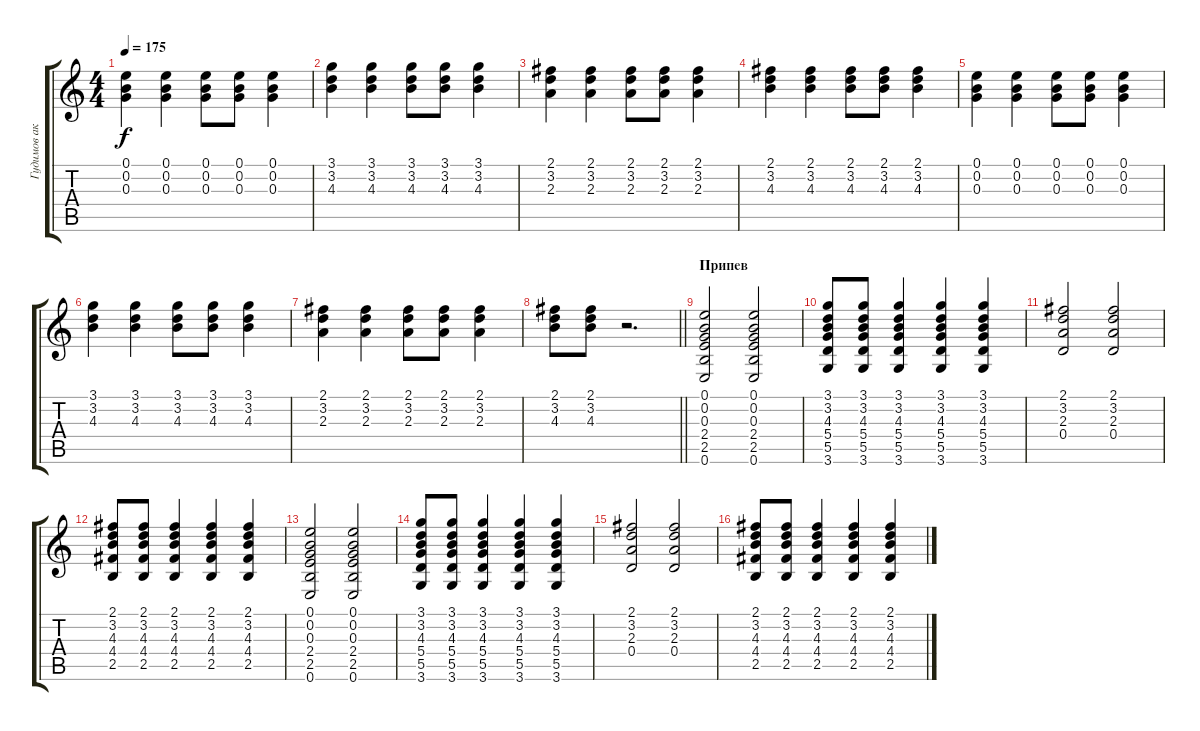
\track ("Гудимов акустика" "Гудимов ак") {instrument acousticguitarsteel}
\staff {score tabs}
\tuning (E4 B3 G3 D3 A2 E2) {hide}
\ts (4 4)
\tempo 175
\clef g2
\ks c
(0.1 0.2 0.3).4{dy f} (0.1 0.2 0.3).4 (0.1 0.2 0.3).8 (0.1 0.2 0.3).8 (0.1 0.2 0.3).4 |
(3.1 3.2 4.3).4 (3.1 3.2 4.3).4 (3.1 3.2 4.3).8 (3.1 3.2 4.3).8 (3.1 3.2 4.3).4 |
(2.1 3.2 2.3).4 (2.1 3.2 2.3).4 (2.1 3.2 2.3).8 (2.1 3.2 2.3).8 (2.1 3.2 2.3).4 |
(2.1 3.2 4.3).4 (2.1 3.2 4.3).4 (2.1 3.2 4.3).8 (2.1 3.2 4.3).8 (2.1 3.2 4.3).4 |
(0.1 0.2 0.3).4 (0.1 0.2 0.3).4 (0.1 0.2 0.3).8 (0.1 0.2 0.3).8 (0.1 0.2 0.3).4 |
(3.1 3.2 4.3).4 (3.1 3.2 4.3).4 (3.1 3.2 4.3).8 (3.1 3.2 4.3).8 (3.1 3.2 4.3).4 |
(2.1 3.2 2.3).4 (2.1 3.2 2.3).4 (2.1 3.2 2.3).8 (2.1 3.2 2.3).8 (2.1 3.2 2.3).4 |
\barLineRight lightlight
(2.1 3.2 4.3).8 (2.1 3.2 4.3).8 r.2{d} |
\section ("" "Припев")
(0.1 0.2 0.3 2.4 2.5 0.6).2 (0.1 0.2 0.3 2.4 2.5 0.6).2 |
(3.1 3.2 4.3 5.4 5.5 3.6).8 (3.1 3.2 4.3 5.4 5.5 3.6).8 (3.1 3.2 4.3 5.4 5.5 3.6).4 (3.1 3.2 4.3 5.4 5.5 3.6).4 (3.1 3.2 4.3 5.4 5.5 3.6).4 |
(2.1 3.2 2.3 0.4).2 (2.1 3.2 2.3 0.4).2 |
(2.1 3.2 4.3 4.4 2.5).8 (2.1 3.2 4.3 4.4 2.5).8 (2.1 3.2 4.3 4.4 2.5).4 (2.1 3.2 4.3 4.4 2.5).4 (2.1 3.2 4.3 4.4 2.5).4 |
(0.1 0.2 0.3 2.4 2.5 0.6).2 (0.1 0.2 0.3 2.4 2.5 0.6).2 |
(3.1 3.2 4.3 5.4 5.5 3.6).8 (3.1 3.2 4.3 5.4 5.5 3.6).8 (3.1 3.2 4.3 5.4 5.5 3.6).4 (3.1 3.2 4.3 5.4 5.5 3.6).4 (3.1 3.2 4.3 5.4 5.5 3.6).4 |
(2.1 3.2 2.3 0.4).2 (2.1 3.2 2.3 0.4).2 |
(2.1 3.2 4.3 4.4 2.5).8 (2.1 3.2 4.3 4.4 2.5).8 (2.1 3.2 4.3 4.4 2.5).4 (2.1 3.2 4.3 4.4 2.5).4 (2.1 3.2 4.3 4.4 2.5).4
